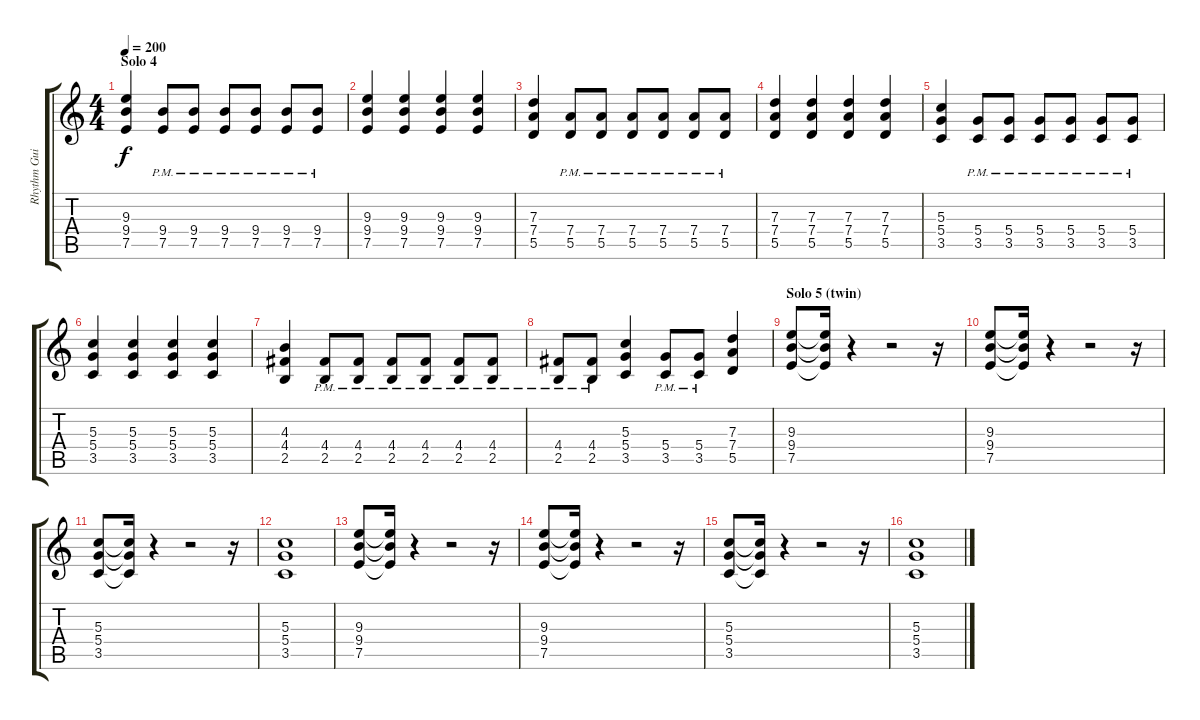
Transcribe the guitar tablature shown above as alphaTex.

\track ("Rhythm Guitar 1" "Rhythm Gui") {instrument distortionguitar}
\staff {score tabs}
\tuning (E4 B3 G3 D3 A2 E2) {hide}
\ts (4 4)
\section ("" "Solo 4")
\tempo 200
\clef g2
\ks c
(9.3 9.4 7.5).4{dy f volume 14} (9.4{pm} 7.5{pm}).8 (9.4{pm} 7.5{pm}).8 (9.4{pm} 7.5{pm}).8 (9.4{pm} 7.5{pm}).8 (9.4{pm} 7.5{pm}).8 (9.4{pm} 7.5{pm}).8 |
(9.3 9.4 7.5).4 (9.3 9.4 7.5).4 (9.3 9.4 7.5).4 (9.3 9.4 7.5).4 |
(7.3 7.4 5.5).4 (7.4{pm} 5.5{pm}).8 (7.4{pm} 5.5{pm}).8 (7.4{pm} 5.5{pm}).8 (7.4{pm} 5.5{pm}).8 (7.4{pm} 5.5{pm}).8 (7.4{pm} 5.5{pm}).8 |
(7.3 7.4 5.5).4 (7.3 7.4 5.5).4 (7.3 7.4 5.5).4 (7.3 7.4 5.5).4 |
(5.3 5.4 3.5).4 (5.4{pm} 3.5{pm}).8 (5.4{pm} 3.5{pm}).8 (5.4{pm} 3.5{pm}).8 (5.4{pm} 3.5{pm}).8 (5.4{pm} 3.5{pm}).8 (5.4{pm} 3.5{pm}).8 |
(5.3 5.4 3.5).4 (5.3 5.4 3.5).4 (5.3 5.4 3.5).4 (5.3 5.4 3.5).4 |
(4.3 4.4 2.5).4 (4.4{pm} 2.5{pm}).8 (4.4{pm} 2.5{pm}).8 (4.4{pm} 2.5{pm}).8 (4.4{pm} 2.5{pm}).8 (4.4{pm} 2.5{pm}).8 (4.4{pm} 2.5{pm}).8 |
(4.4{pm} 2.5{pm}).8 (4.4{pm} 2.5{pm}).8 (5.3 5.4 3.5).4 (5.4{pm} 3.5{pm}).8 (5.4{pm} 3.5{pm}).8 (7.3 7.4 5.5).4 |
\section ("" "Solo 5 (twin)")
(9.3 9.4 7.5).8 (9.3{t} 9.4{t} 7.5{t}).16 r.4 r.2 r.16 |
(9.3 9.4 7.5).8 (9.3{t} 9.4{t} 7.5{t}).16 r.4 r.2 r.16 |
(5.3 5.4 3.5).8 (5.3{t} 5.4{t} 3.5{t}).16 r.4 r.2 r.16 |
(5.3 5.4 3.5).1 |
(9.3 9.4 7.5).8 (9.3{t} 9.4{t} 7.5{t}).16 r.4 r.2 r.16 |
(9.3 9.4 7.5).8 (9.3{t} 9.4{t} 7.5{t}).16 r.4 r.2 r.16 |
(5.3 5.4 3.5).8 (5.3{t} 5.4{t} 3.5{t}).16 r.4 r.2 r.16 |
(5.3 5.4 3.5).1
